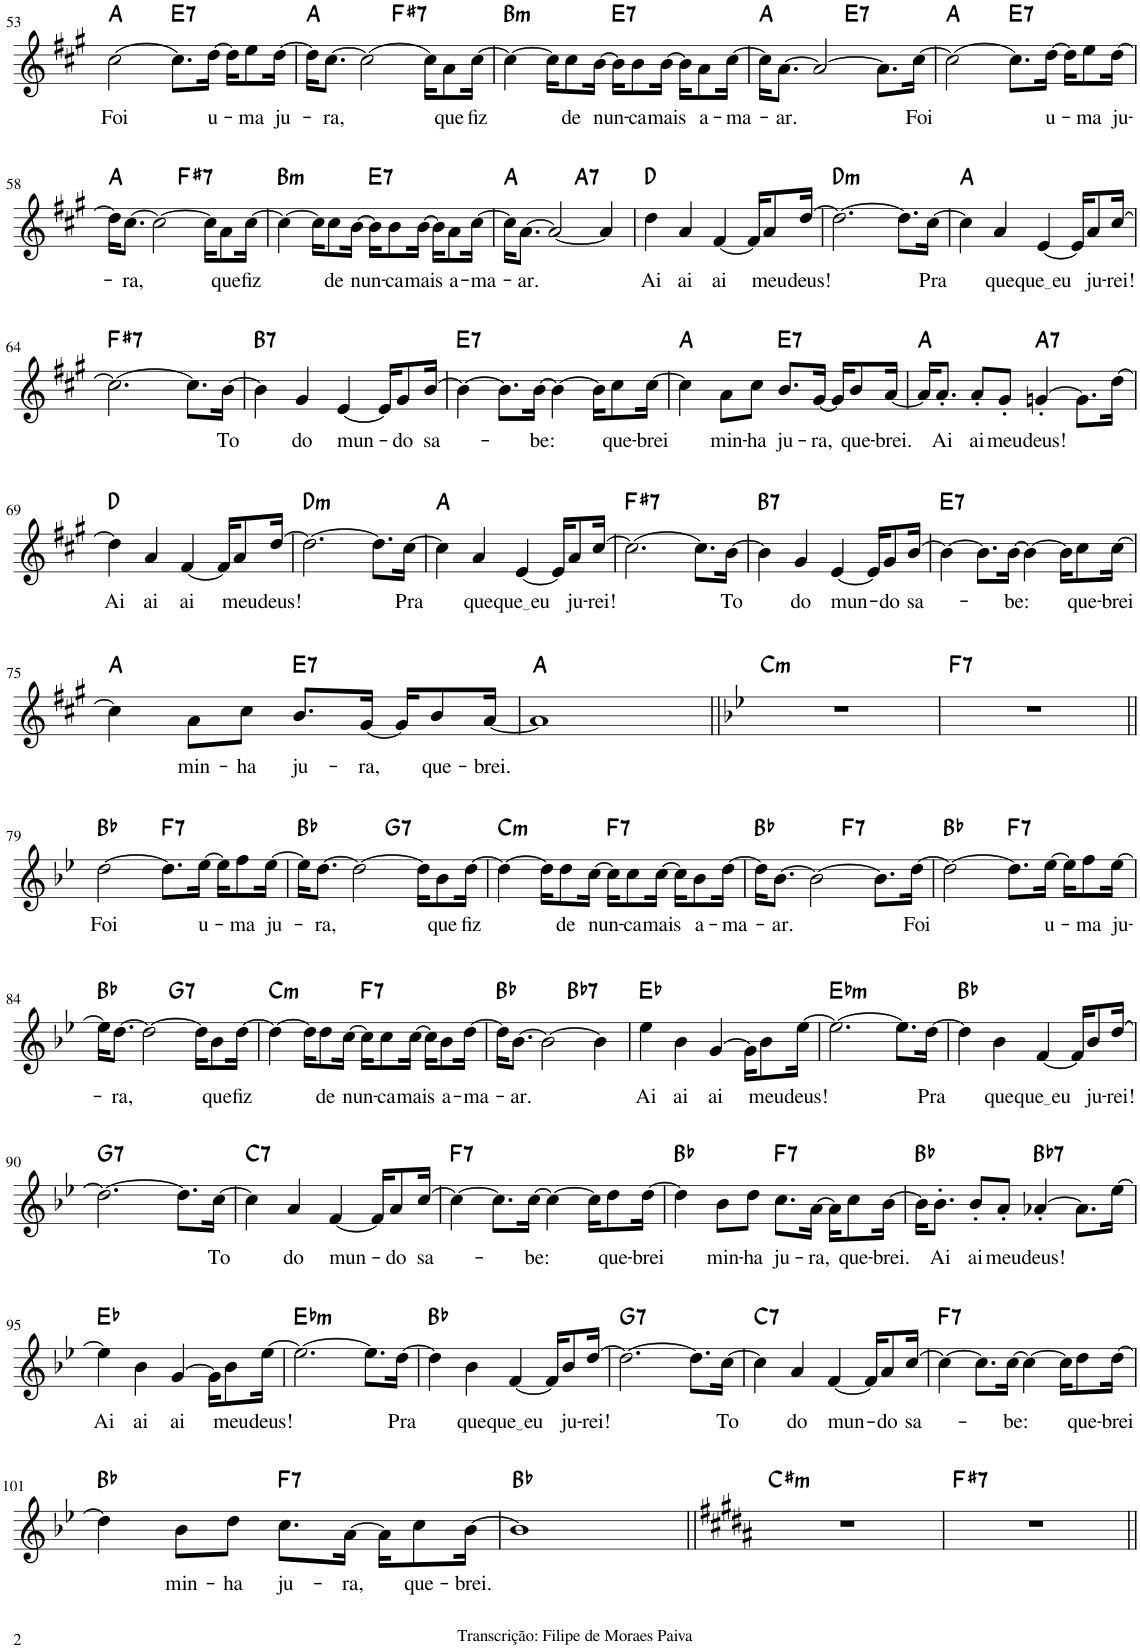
**kern	**text	**harte
*part1	*part1	*part1
*staff1	*staff1	*
*I"Melodia	*	*
!!LO:PB:g=z
*clefG2	*	*
*k[f#c#g#]	*	*
*M4/4	*	*
=53	=53	=53
!	!LO:LY:b	!
[2cc#\	Foi	A:maj
!	!	!LO:H:kt=7
8.cc#\L]	.	E:7
!	!LO:LY:b	!
[16dd\Jk	u-	.
16dd\KL]	.	.
!	!LO:LY:b	!
8ee\	-ma	.
!	!LO:LY:b	!
[16dd\Jk	ju-	.
=54	=54	=54
*^	*	*
16dd\KL]	2ryy	.	A:maj
!	!	!LO:LY:b	!
[8.cc#\J	.	-ra,	.
2cc#\_	.	.	.
!	!	!	!LO:H:kt=7
.	2ryy	.	F#:7
16cc#\KL]	.	.	.
!	!	!LO:LY:b	!
8a\	.	que	.
!	!	!LO:LY:b	!
[16cc#\Jk	.	fiz	.
=55	=55	=55	=55
!	!	!	!LO:H:kt=m
*v	*v	*	*
4cc#\_	.	B:min
16cc#\KL]	.	.
!	!LO:LY:b	!
8cc#\	de	.
!	!LO:LY:b	!
[16b\Jk	nun-	.
!	!	!LO:H:kt=7
16b\KL]	.	E:7
!	!LO:LY:b	!
8b\	-ca	.
!	!LO:LY:b	!
[16b\Jk	mais	.
16b\KL]	.	.
!	!LO:LY:b	!
8a\	a-	.
!	!LO:LY:b	!
[16cc#\Jk	-ma-	.
=56	=56	=56
*^	*	*
16cc#\KL]	2ryy	.	A:maj
!	!	!LO:LY:b	!
[8.a\J	.	-ar.	.
2a/_	.	.	.
!	!	!	!LO:H:kt=7
.	2ryy	.	E:7
8.a\L]	.	.	.
!	!	!LO:LY:b	!
[16cc#\Jk	.	Foi	.
*v	*v	*	*
=57	=57	=57
2cc#\_	.	A:maj
!	!	!LO:H:kt=7
8.cc#\L]	.	E:7
!	!LO:LY:b	!
[16dd\Jk	u-	.
16dd\KL]	.	.
!	!LO:LY:b	!
8ee\	-ma	.
!	!LO:LY:b	!
[16dd\Jk	ju-	.
!!LO:LB:g=z
=58	=58	=58
*^	*	*
16dd\KL]	2ryy	.	A:maj
!	!	!LO:LY:b	!
[8.cc#\J	.	-ra,	.
2cc#\_	.	.	.
!	!	!	!LO:H:kt=7
.	2ryy	.	F#:7
16cc#\KL]	.	.	.
!	!	!LO:LY:b	!
8a\	.	que	.
!	!	!LO:LY:b	!
[16cc#\Jk	.	fiz	.
=59	=59	=59	=59
!	!	!	!LO:H:kt=m
*v	*v	*	*
4cc#\_	.	B:min
16cc#\KL]	.	.
!	!LO:LY:b	!
8cc#\	de	.
!	!LO:LY:b	!
[16b\Jk	nun-	.
!	!	!LO:H:kt=7
16b\KL]	.	E:7
!	!LO:LY:b	!
8b\	-ca	.
!	!LO:LY:b	!
[16b\Jk	mais	.
16b\KL]	.	.
!	!LO:LY:b	!
8a\	a-	.
!	!LO:LY:b	!
[16cc#\Jk	-ma-	.
=60	=60	=60
*^	*	*
16cc#\KL]	2ryy	.	A:maj
!	!	!LO:LY:b	!
[8.a\J	.	-ar.	.
2a/_	.	.	.
!	!	!	!LO:H:kt=7
.	2ryy	.	A:7
4a/]	.	.	.
=61	=61	=61	=61
!	!	!LO:LY:b	!
*v	*v	*	*
4dd\	Ai	D:maj
!	!LO:LY:b	!
4a/	ai	.
!	!LO:LY:b	!
[4f#/	ai	.
16f#/KL]	.	.
!	!LO:LY:b	!
8a/	meu	.
!	!LO:LY:b	!
[16dd/Jk	deus!	.
=62	=62	=62
!	!	!LO:H:kt=m
2.dd\_	.	D:min
8.dd\L]	.	.
!	!LO:LY:b	!
[16cc#\Jk	Pra	.
=63	=63	=63
4cc#\]	.	A:maj
!	!LO:LY:b	!
4a/	que	.
!	!LO:LY:b	!
[4e/	que eu	.
16e/KL]	.	.
!	!LO:LY:b	!
8a/	ju-	.
!	!LO:LY:b	!
[16cc#/Jk	-rei!	.
!!LO:LB:g=z
=64	=64	=64
!	!	!LO:H:kt=7
2.cc#\_	.	F#:7
8.cc#\L]	.	.
!	!LO:LY:b	!
[16b\Jk	To	.
=65	=65	=65
!	!	!LO:H:kt=7
4b\]	.	B:7
!	!LO:LY:b	!
4g#/	do	.
!	!LO:LY:b	!
[4e/	mun-	.
16e/KL]	.	.
!	!LO:LY:b	!
8g#/	-do	.
!	!LO:LY:b	!
[16b/Jk	sa-	.
=66	=66	=66
!	!	!LO:H:kt=7
4b\_	.	E:7
8.b\L]	.	.
!	!LO:LY:b	!
[16b\Jk	-be:	.
4b\_	.	.
16b\KL]	.	.
!	!LO:LY:b	!
8cc#\	que-	.
!	!LO:LY:b	!
[16cc#\Jk	-brei	.
=67	=67	=67
4cc#\]	.	A:maj
!	!LO:LY:b	!
8a\L	min-	.
!	!LO:LY:b	!
8cc#\J	-ha	.
!	!LO:LY:b	!LO:H:kt=7
8.b/L	ju-	E:7
!	!LO:LY:b	!
[16g#/Jk	-ra,	.
16g#/KL]	.	.
!	!LO:LY:b	!
8b/	que-	.
!	!LO:LY:b	!
[16a/Jk	-brei.	.
=68	=68	=68
16a/KL]	.	A:maj
!	!LO:LY:b	!
8.a'/J	Ai	.
!	!LO:LY:b	!
8a'/L	ai	.
!	!LO:LY:b	!
8g#'/J	meu	.
!	!LO:LY:b	!LO:H:kt=7
[4gn'/	deus!	A:7
8.g\L]	.	.
[16dd\Jk	.	.
!!LO:LB:g=z
=69	=69	=69
!	!LO:LY:b	!
4dd\]	Ai	D:maj
!	!LO:LY:b	!
4a/	ai	.
!	!LO:LY:b	!
[4f#/	ai	.
16f#/KL]	.	.
!	!LO:LY:b	!
8a/	meu	.
!	!LO:LY:b	!
[16dd/Jk	deus!	.
=70	=70	=70
!	!	!LO:H:kt=m
2.dd\_	.	D:min
8.dd\L]	.	.
!	!LO:LY:b	!
[16cc#\Jk	Pra	.
=71	=71	=71
4cc#\]	.	A:maj
!	!LO:LY:b	!
4a/	que	.
!	!LO:LY:b	!
[4e/	que eu	.
16e/KL]	.	.
!	!LO:LY:b	!
8a/	ju-	.
!	!LO:LY:b	!
[16cc#/Jk	-rei!	.
=72	=72	=72
!	!	!LO:H:kt=7
2.cc#\_	.	F#:7
8.cc#\L]	.	.
!	!LO:LY:b	!
[16b\Jk	To	.
=73	=73	=73
!	!	!LO:H:kt=7
4b\]	.	B:7
!	!LO:LY:b	!
4g#/	do	.
!	!LO:LY:b	!
[4e/	mun-	.
16e/KL]	.	.
!	!LO:LY:b	!
8g#/	-do	.
!	!LO:LY:b	!
[16b/Jk	sa-	.
=74	=74	=74
!	!	!LO:H:kt=7
4b\_	.	E:7
8.b\L]	.	.
!	!LO:LY:b	!
[16b\Jk	-be:	.
4b\_	.	.
16b\KL]	.	.
!	!LO:LY:b	!
8cc#\	que-	.
!	!LO:LY:b	!
[16cc#\Jk	-brei	.
!!LO:LB:g=z
=75	=75	=75
4cc#\]	.	A:maj
!	!LO:LY:b	!
8a\L	min-	.
!	!LO:LY:b	!
8cc#\J	-ha	.
!	!LO:LY:b	!LO:H:kt=7
8.b/L	ju-	E:7
!	!LO:LY:b	!
[16g#/Jk	-ra,	.
16g#/KL]	.	.
!	!LO:LY:b	!
8b/	que-	.
!	!LO:LY:b	!
[16a/Jk	-brei.	.
=76	=76	=76
1a]	.	A:maj
=77||	=77||	=77||
*k[b-e-]	*	*
!	!	!LO:H:kt=m
1r	.	C:min
=78	=78	=78
!	!	!LO:H:kt=7
1r	.	F:7
!!LO:LB:g=z
=79||	=79||	=79||
!	!LO:LY:b	!
[2dd\	Foi	Bb:maj
!	!	!LO:H:kt=7
8.dd\L]	.	F:7
!	!LO:LY:b	!
[16ee-\Jk	u-	.
16ee-\KL]	.	.
!	!LO:LY:b	!
8ff\	-ma	.
!	!LO:LY:b	!
[16ee-\Jk	ju-	.
=80	=80	=80
*^	*	*
16ee-\KL]	2ryy	.	Bb:maj
!	!	!LO:LY:b	!
[8.dd\J	.	-ra,	.
2dd\_	.	.	.
!	!	!	!LO:H:kt=7
.	2ryy	.	G:7
16dd\KL]	.	.	.
!	!	!LO:LY:b	!
8b-\	.	que	.
!	!	!LO:LY:b	!
[16dd\Jk	.	fiz	.
=81	=81	=81	=81
!	!	!	!LO:H:kt=m
*v	*v	*	*
4dd\_	.	C:min
16dd\KL]	.	.
!	!LO:LY:b	!
8dd\	de	.
!	!LO:LY:b	!
[16cc\Jk	nun-	.
!	!	!LO:H:kt=7
16cc\KL]	.	F:7
!	!LO:LY:b	!
8cc\	-ca	.
!	!LO:LY:b	!
[16cc\Jk	mais	.
16cc\KL]	.	.
!	!LO:LY:b	!
8b-\	a-	.
!	!LO:LY:b	!
[16dd\Jk	-ma-	.
=82	=82	=82
*^	*	*
16dd\KL]	2ryy	.	Bb:maj
!	!	!LO:LY:b	!
[8.b-\J	.	-ar.	.
2b-\_	.	.	.
!	!	!	!LO:H:kt=7
.	2ryy	.	F:7
8.b-\L]	.	.	.
!	!	!LO:LY:b	!
[16dd\Jk	.	Foi	.
*v	*v	*	*
=83	=83	=83
2dd\_	.	Bb:maj
!	!	!LO:H:kt=7
8.dd\L]	.	F:7
!	!LO:LY:b	!
[16ee-\Jk	u-	.
16ee-\KL]	.	.
!	!LO:LY:b	!
8ff\	-ma	.
!	!LO:LY:b	!
[16ee-\Jk	ju-	.
!!LO:LB:g=z
=84	=84	=84
*^	*	*
16ee-\KL]	2ryy	.	Bb:maj
!	!	!LO:LY:b	!
[8.dd\J	.	-ra,	.
2dd\_	.	.	.
!	!	!	!LO:H:kt=7
.	2ryy	.	G:7
16dd\KL]	.	.	.
!	!	!LO:LY:b	!
8b-\	.	que	.
!	!	!LO:LY:b	!
[16dd\Jk	.	fiz	.
=85	=85	=85	=85
!	!	!	!LO:H:kt=m
*v	*v	*	*
4dd\_	.	C:min
16dd\KL]	.	.
!	!LO:LY:b	!
8dd\	de	.
!	!LO:LY:b	!
[16cc\Jk	nun-	.
!	!	!LO:H:kt=7
16cc\KL]	.	F:7
!	!LO:LY:b	!
8cc\	-ca	.
!	!LO:LY:b	!
[16cc\Jk	mais	.
16cc\KL]	.	.
!	!LO:LY:b	!
8b-\	a-	.
!	!LO:LY:b	!
[16dd\Jk	-ma-	.
=86	=86	=86
*^	*	*
16dd\KL]	2ryy	.	Bb:maj
!	!	!LO:LY:b	!
[8.b-\J	.	-ar.	.
2b-\_	.	.	.
!	!	!	!LO:H:kt=7
.	2ryy	.	Bb:7
4b-\]	.	.	.
=87	=87	=87	=87
!	!	!LO:LY:b	!
*v	*v	*	*
4ee-\	Ai	Eb:maj
!	!LO:LY:b	!
4b-\	ai	.
!	!LO:LY:b	!
[4g/	ai	.
16g\KL]	.	.
!	!LO:LY:b	!
8b-\	meu	.
!	!LO:LY:b	!
[16ee-\Jk	deus!	.
=88	=88	=88
!	!	!LO:H:kt=m
2.ee-\_	.	Eb:min
8.ee-\L]	.	.
!	!LO:LY:b	!
[16dd\Jk	Pra	.
=89	=89	=89
4dd\]	.	Bb:maj
!	!LO:LY:b	!
4b-\	que	.
!	!LO:LY:b	!
[4f/	que eu	.
16f/KL]	.	.
!	!LO:LY:b	!
8b-/	ju-	.
!	!LO:LY:b	!
[16dd/Jk	-rei!	.
!!LO:LB:g=z
=90	=90	=90
!	!	!LO:H:kt=7
2.dd\_	.	G:7
8.dd\L]	.	.
!	!LO:LY:b	!
[16cc\Jk	To	.
=91	=91	=91
!	!	!LO:H:kt=7
4cc\]	.	C:7
!	!LO:LY:b	!
4a/	do	.
!	!LO:LY:b	!
[4f/	mun-	.
16f/KL]	.	.
!	!LO:LY:b	!
8a/	-do	.
!	!LO:LY:b	!
[16cc/Jk	sa-	.
=92	=92	=92
!	!	!LO:H:kt=7
4cc\_	.	F:7
8.cc\L]	.	.
!	!LO:LY:b	!
[16cc\Jk	-be:	.
4cc\_	.	.
16cc\KL]	.	.
!	!LO:LY:b	!
8dd\	que-	.
!	!LO:LY:b	!
[16dd\Jk	-brei	.
=93	=93	=93
4dd\]	.	Bb:maj
!	!LO:LY:b	!
8b-\L	min-	.
!	!LO:LY:b	!
8dd\J	-ha	.
!	!LO:LY:b	!LO:H:kt=7
8.cc\L	ju-	F:7
!	!LO:LY:b	!
[16a\Jk	-ra,	.
16a\KL]	.	.
!	!LO:LY:b	!
8cc\	que-	.
!	!LO:LY:b	!
[16b-\Jk	-brei.	.
=94	=94	=94
16b-\KL]	.	Bb:maj
!	!LO:LY:b	!
8.b-'\J	Ai	.
!	!LO:LY:b	!
8b-'/L	ai	.
!	!LO:LY:b	!
8a'/J	meu	.
!	!LO:LY:b	!LO:H:kt=7
[4a-X'/	deus!	Bb:7
8.a-\L]	.	.
[16ee-\Jk	.	.
!!LO:LB:g=z
=95	=95	=95
!	!LO:LY:b	!
4ee-\]	Ai	Eb:maj
!	!LO:LY:b	!
4b-\	ai	.
!	!LO:LY:b	!
[4g/	ai	.
16g\KL]	.	.
!	!LO:LY:b	!
8b-\	meu	.
!	!LO:LY:b	!
[16ee-\Jk	deus!	.
=96	=96	=96
!	!	!LO:H:kt=m
2.ee-\_	.	Eb:min
8.ee-\L]	.	.
!	!LO:LY:b	!
[16dd\Jk	Pra	.
=97	=97	=97
4dd\]	.	Bb:maj
!	!LO:LY:b	!
4b-\	que	.
!	!LO:LY:b	!
[4f/	que eu	.
16f/KL]	.	.
!	!LO:LY:b	!
8b-/	ju-	.
!	!LO:LY:b	!
[16dd/Jk	-rei!	.
=98	=98	=98
!	!	!LO:H:kt=7
2.dd\_	.	G:7
8.dd\L]	.	.
!	!LO:LY:b	!
[16cc\Jk	To	.
=99	=99	=99
!	!	!LO:H:kt=7
4cc\]	.	C:7
!	!LO:LY:b	!
4a/	do	.
!	!LO:LY:b	!
[4f/	mun-	.
16f/KL]	.	.
!	!LO:LY:b	!
8a/	-do	.
!	!LO:LY:b	!
[16cc/Jk	sa-	.
=100	=100	=100
!	!	!LO:H:kt=7
4cc\_	.	F:7
8.cc\L]	.	.
!	!LO:LY:b	!
[16cc\Jk	-be:	.
4cc\_	.	.
16cc\KL]	.	.
!	!LO:LY:b	!
8dd\	que-	.
!	!LO:LY:b	!
[16dd\Jk	-brei	.
!!LO:LB:g=z
=101	=101	=101
4dd\]	.	Bb:maj
!	!LO:LY:b	!
8b-\L	min-	.
!	!LO:LY:b	!
8dd\J	-ha	.
!	!LO:LY:b	!LO:H:kt=7
8.cc\L	ju-	F:7
!	!LO:LY:b	!
[16a\Jk	-ra,	.
16a\KL]	.	.
!	!LO:LY:b	!
8cc\	que-	.
!	!LO:LY:b	!
[16b-\Jk	-brei.	.
=102	=102	=102
1b-]	.	Bb:maj
=103||	=103||	=103||
*k[f#c#g#d#a#]	*	*
!	!	!LO:H:kt=m
1r	.	C#:min
=104	=104	=104
!	!	!LO:H:kt=7
1r	.	F#:7
=||	=||	=||
*-	*-	*-
